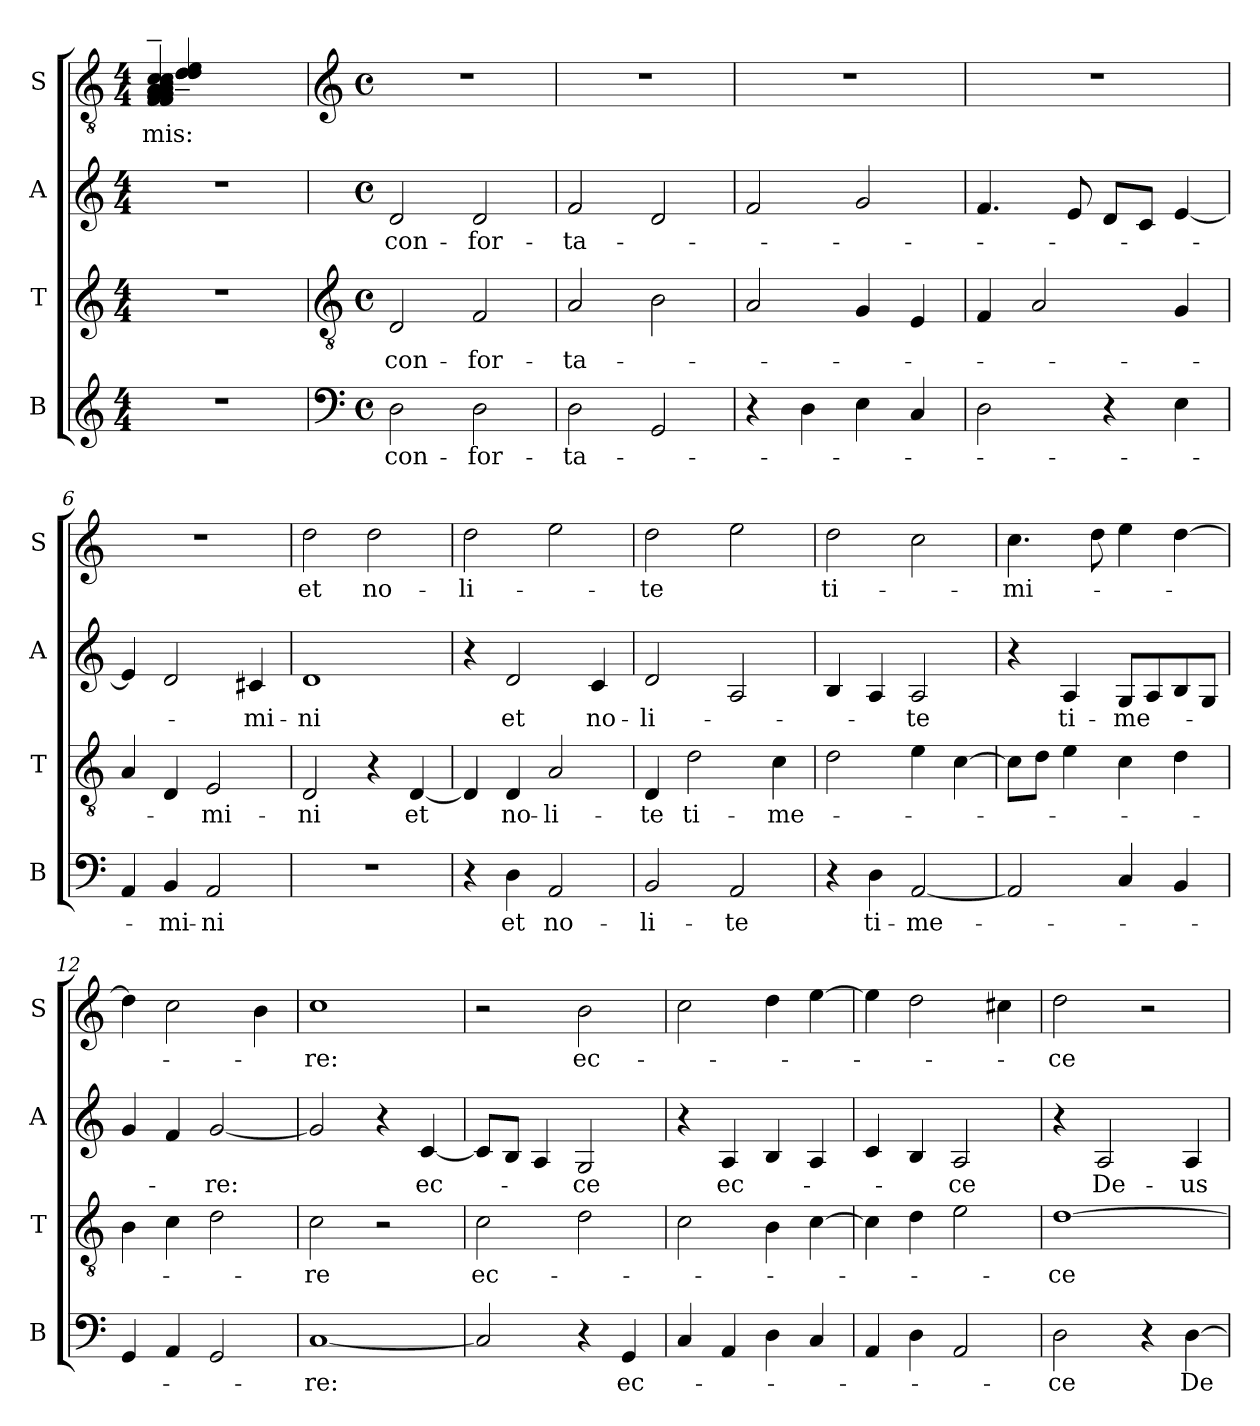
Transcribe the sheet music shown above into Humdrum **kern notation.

**kern	**text	**kern	**text	**kern	**text	**kern	**text
*part4	*part4	*part3	*part3	*part2	*part2	*part1	*part1
*staff4	*staff4	*staff3	*staff3	*staff2	*staff2	*staff1	*staff1
*I"B	*	*I"T	*	*I"A	*	*I"S	*
*I'B	*	*I'T	*	*I'A	*	*I'S	*
*clefG2	*	*clefG2	*	*clefG2	*	*clefGv2	*
*k[]	*	*k[]	*	*k[]	*	*k[]	*
*C:	*	*C:	*	*C:	*	*C:	*
*M4/4	*	*M4/4	*	*M4/4	*	*M4/4	*
=1	=1	=1	=1	=1	=1	=1	=1
!	!	!	!	!	!	!	!LO:LY:b
*	*	*	*	*	*	*^	*
!	!	!	!	!	!	!	!	!LO:LY:b
1r	.	1r	.	1r	.	((<(4F/~< 4F/~< 4G/~< 4G/~< 4G/~< 4G/~< 4A/~< 4A/~< 4A/~< 4B/~< 4c/~< 4c/~<	(4d/~< 4d/~< 4d/~< 4e/~<)	-mis:
.	.	.	.	.	.	2.ryy	2.ryy	.
*	*	*	*	*	*	*v	*v	*
!!LO:LB:g=z
=2	=2	=2	=2	=2	=2	=2	=2
*clefF4	*	*clefGv2	*	*	*	*clefG2	*
*M4/4	*	*M4/4	*	*M4/4	*	*M4/4	*
*met(c)	*	*met(c)	*	*met(c)	*	*met(c)	*
*	*	*	*	*	*	*^	*
!	!LO:LY:b	!	!LO:LY:b	!	!LO:LY:b	!	!	!
*	*	*	*	*	*	*v	*v	*
2D\	con-	2D/	con-	2d/	con-	1r	.
!	!LO:LY:b	!	!LO:LY:b	!	!LO:LY:b	!	!
2D\	-for-	2F/	-for-	2d/	-for-	.	.
=3	=3	=3	=3	=3	=3	=3	=3
!	!LO:LY:b	!	!LO:LY:b	!	!LO:LY:b	!	!
2D\	-ta-	2A/	-ta-	2f/	-ta-	1r	.
2GG/	.	2B\	.	2d/	.	.	.
=4	=4	=4	=4	=4	=4	=4	=4
4r	.	2A/	.	2f/	.	1r	.
4D\	.	.	.	.	.	.	.
4E\	.	4G/	.	2g/	.	.	.
4C/	.	4E/	.	.	.	.	.
=5	=5	=5	=5	=5	=5	=5	=5
2D\	.	4F/	.	4.f/	.	1r	.
.	.	2A/	.	.	.	.	.
.	.	.	.	8e/	.	.	.
4r	.	.	.	8d/L	.	.	.
.	.	.	.	8c/J	.	.	.
4E\	.	4G/	.	[<4e/	.	.	.
=6	=6	=6	=6	=6	=6	=6	=6
4AA/	.	4A/	.	4e/]	.	1r	.
!	!LO:LY:b	!	!	!	!	!	!
4BB/	-mi-	4D/	.	2d/	.	.	.
!	!LO:LY:b	!	!LO:LY:b	!	!	!	!
2AA/	-ni	2E/	-mi-	.	.	.	.
!	!	!	!	!	!LO:LY:b	!	!
.	.	.	.	4c#/	-mi-	.	.
=7	=7	=7	=7	=7	=7	=7	=7
!	!	!	!LO:LY:b	!	!LO:LY:b	!	!LO:LY:b
1r	.	2D/	-ni	1d	-ni	2dd\	et
!	!	!	!	!	!	!	!LO:LY:b
.	.	4r	.	.	.	2dd\	no-
!	!	!	!LO:LY:b	!	!	!	!
.	.	[<4D/	et	.	.	.	.
!!LO:LB:g=z
=8	=8	=8	=8	=8	=8	=8	=8
!	!	!	!	!	!	!	!LO:LY:b
4r	.	4D/]	.	4r	.	2dd\	-li-
!	!LO:LY:b	!	!LO:LY:b	!	!LO:LY:b	!	!
4D\	et	4D/	no-	2d/	et	.	.
!	!LO:LY:b	!	!LO:LY:b	!	!	!	!
2AA/	no-	2A/	-li-	.	.	2ee\	.
!	!	!	!	!	!LO:LY:b	!	!
.	.	.	.	4c/	no-	.	.
=9	=9	=9	=9	=9	=9	=9	=9
!	!LO:LY:b	!	!LO:LY:b	!	!LO:LY:b	!	!LO:LY:b
2BB/	-li-	4D/	-te	2d/	-li-	2dd\	-te
!	!	!	!LO:LY:b	!	!	!	!
.	.	2d\	ti-	.	.	.	.
!	!LO:LY:b	!	!	!	!	!	!
2AA/	-te	.	.	2A/	.	2ee\	.
!	!	!	!LO:LY:b	!	!	!	!
.	.	4c\	-me-	.	.	.	.
=10	=10	=10	=10	=10	=10	=10	=10
!	!	!	!	!	!	!	!LO:LY:b
4r	.	2d\	.	4B/	.	2dd\	ti-
!	!LO:LY:b	!	!	!	!	!	!
4D\	ti-	.	.	4A/	.	.	.
!	!LO:LY:b	!	!	!	!LO:LY:b	!	!
[<2AA/	-me-	4e\	.	2A/	-te	2cc\	.
.	.	[>4c\	.	.	.	.	.
=11	=11	=11	=11	=11	=11	=11	=11
!	!	!	!	!	!	!	!LO:LY:b
2AA/]	.	8c\L]	.	4r	.	4.cc\	-mi-
.	.	8d\J	.	.	.	.	.
!	!	!	!	!	!LO:LY:b	!	!
.	.	4e\	.	4A/	ti-	.	.
.	.	.	.	.	.	8dd\	.
!	!	!	!	!	!LO:LY:b	!	!
4C/	.	4c\	.	8G/L	-me-	4ee\	.
.	.	.	.	8A/	.	.	.
4BB/	.	4d\	.	8B/	.	[>4dd\	.
.	.	.	.	8G/J	.	.	.
=12	=12	=12	=12	=12	=12	=12	=12
4GG/	.	4B\	.	4g/	.	4dd\]	.
4AA/	.	4c\	.	4f/	.	2cc\	.
!	!	!	!	!	!LO:LY:b	!	!
2GG/	.	2d\	.	[<2g/	-re:	.	.
.	.	.	.	.	.	4b\	.
=13	=13	=13	=13	=13	=13	=13	=13
!	!LO:LY:b	!	!LO:LY:b	!	!	!	!LO:LY:b
[>1C	-re:	2c\	-re	2g/]	.	1cc	-re:
.	.	2r	.	4r	.	.	.
!	!	!	!	!	!LO:LY:b	!	!
.	.	.	.	[>4c/	ec-	.	.
!!LO:PB:g=z
=14	=14	=14	=14	=14	=14	=14	=14
!	!	!	!LO:LY:b	!	!	!	!
2C/]	.	2c\	ec-	8c/L]	.	2r	.
.	.	.	.	8B/J	.	.	.
.	.	.	.	4A/	.	.	.
!	!	!	!	!	!LO:LY:b	!	!LO:LY:b
4r	.	2d\	.	2G/	-ce	2b\	ec-
!	!LO:LY:b	!	!	!	!	!	!
4GG/	ec-	.	.	.	.	.	.
=15	=15	=15	=15	=15	=15	=15	=15
4C/	.	2c\	.	4r	.	2cc\	.
!	!	!	!	!	!LO:LY:b	!	!
4AA/	.	.	.	4A/	ec-	.	.
4D\	.	4B\	.	4B/	.	4dd\	.
4C/	.	[>4c\	.	4A/	.	[>4ee\	.
=16	=16	=16	=16	=16	=16	=16	=16
4AA/	.	4c\]	.	4c/	.	4ee\]	.
4D\	.	4d\	.	4B/	.	2dd\	.
!	!	!	!	!	!LO:LY:b	!	!
2AA/	.	2e\	.	2A/	-ce	.	.
.	.	.	.	.	.	4cc#\	.
=17	=17	=17	=17	=17	=17	=17	=17
!	!LO:LY:b	!	!LO:LY:b	!	!	!	!LO:LY:b
2D\	-ce	[>1d	-ce	4r	.	2dd\	-ce
!	!	!	!	!	!LO:LY:b	!	!
.	.	.	.	2A/	De-	.	.
4r	.	.	.	.	.	2r	.
!	!LO:LY:b	!	!	!	!LO:LY:b	!	!
[>4D\	De-	.	.	4A/	-us	.	.
=	=	=	=	=	=	=	=
*-	*-	*-	*-	*-	*-	*-	*-
